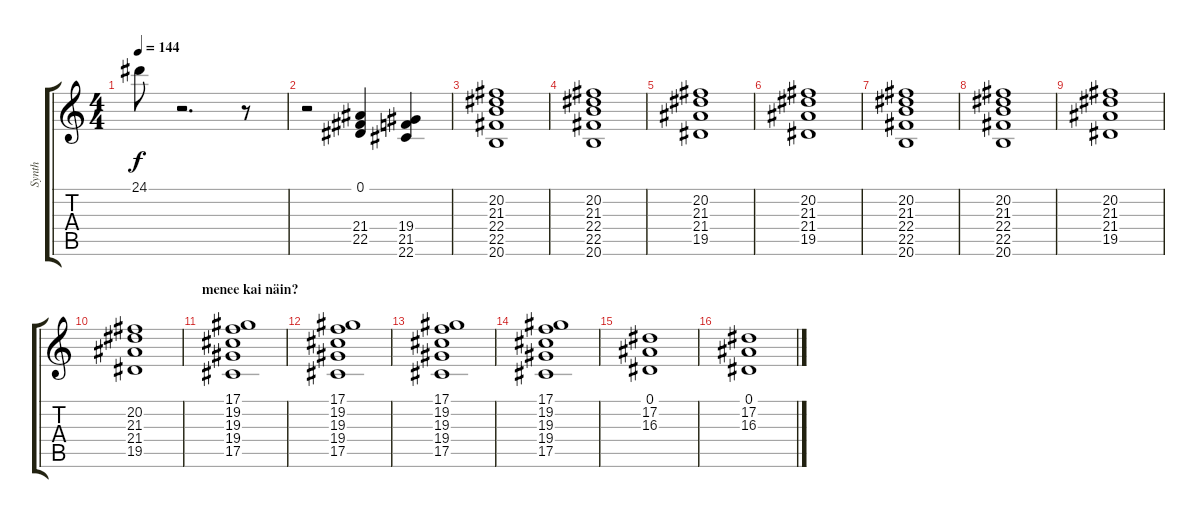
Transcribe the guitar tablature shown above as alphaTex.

\track ("Synth" "Synth") {instrument stringensemble1}
\staff {score tabs}
\tuning (Eb4 Bb3 Gb3 Db3 Ab2 Eb2) {hide}
\ts (4 4)
\tempo 144
\clef g2
\ks c
24.1.8{dy f} r.2{d} r.8 |
r.2 (0.1 21.4 22.5).4 (19.4 21.5 22.6).4 |
(20.2 21.3 22.4 22.5 20.6).1 |
(20.2 21.3 22.4 22.5 20.6).1 |
(20.2 21.3 21.4 19.5).1 |
(20.2 21.3 21.4 19.5).1 |
(20.2 21.3 22.4 22.5 20.6).1 |
(20.2 21.3 22.4 22.5 20.6).1 |
(20.2 21.3 21.4 19.5).1 |
(20.2 21.3 21.4 19.5).1 |
\section ("" "menee kai näin?")
(17.1 19.2 19.3 19.4 17.5).1 |
(17.1 19.2 19.3 19.4 17.5).1 |
(17.1 19.2 19.3 19.4 17.5).1 |
(17.1 19.2 19.3 19.4 17.5).1 |
(0.1 17.2 16.3).1 |
(0.1 17.2 16.3).1
